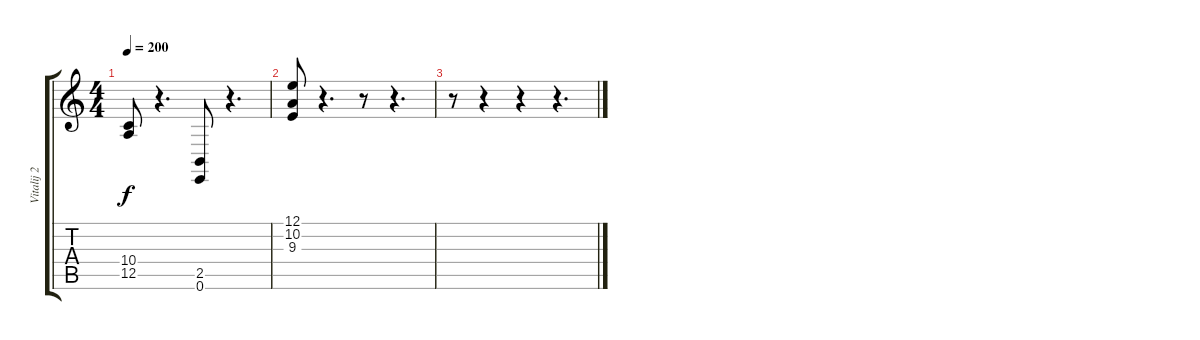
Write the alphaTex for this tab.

\track ("Vitalij 2" "Vitalij 2") {instrument acousticgrandpiano}
\staff {score tabs}
\tuning (E4 B3 G3 D3 A2 E2) {hide}
\ts (4 4)
\tempo 200
\clef g2
\ks c
(10.4 12.5).8{dy f} r.4{d} (2.5 0.6).8 r.4{d} |
(12.1 10.2 9.3).8 r.4{d} r.8 r.4{d} |
r.8 r.4 r.4 r.4{d}
